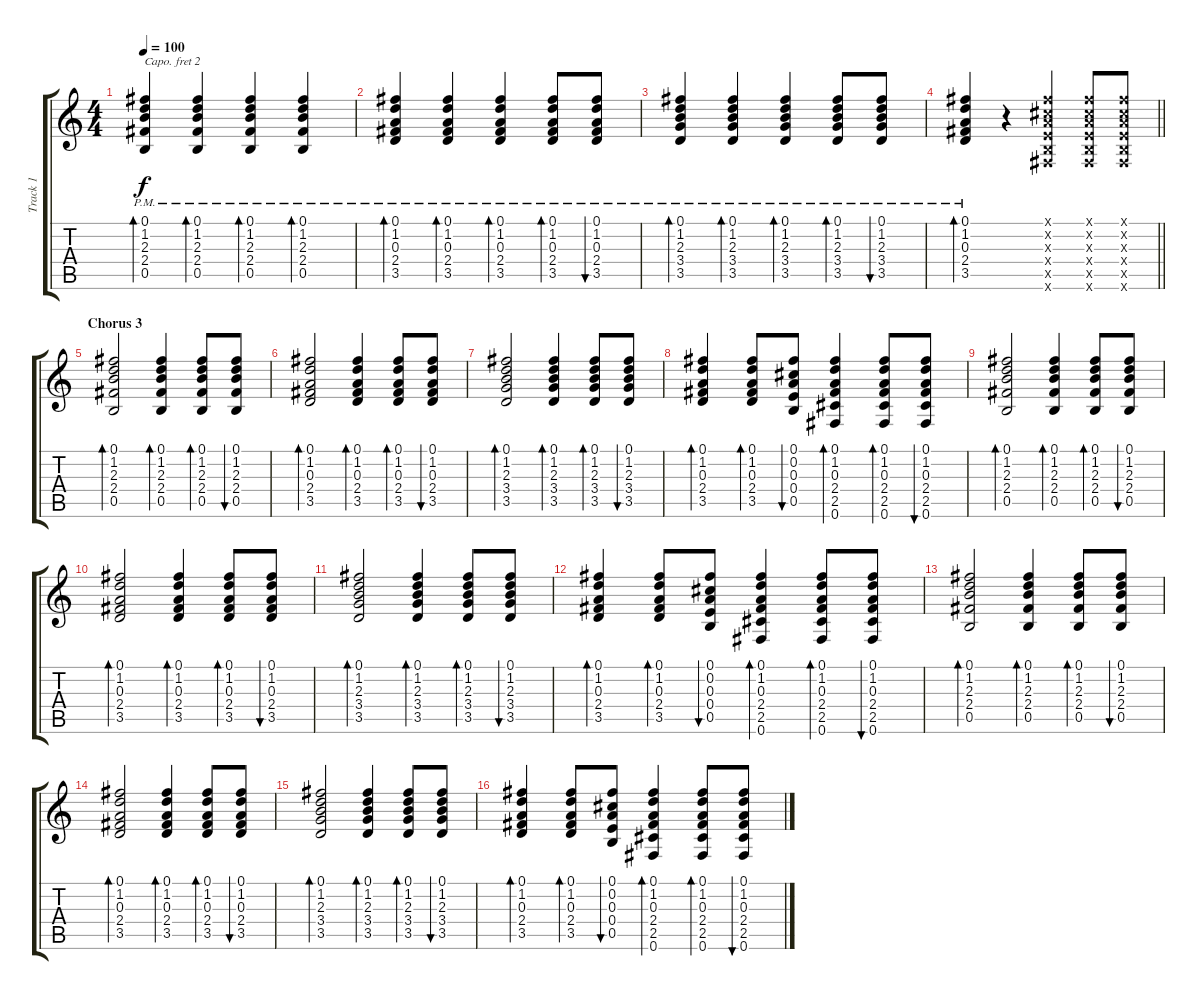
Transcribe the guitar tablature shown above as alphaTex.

\track ("Track 1" "Track 1") {instrument acousticguitarsteel}
\staff {score tabs}
\capo 2
\tuning (E4 B3 G3 D3 A2 E2) {hide}
\ts (4 4)
\tempo 100
\clef g2
\ks c
(0.1{pm} 1.2{pm} 2.3{pm} 2.4{pm} 0.5{pm}).4{bd 60 dy f} (0.1{pm} 1.2{pm} 2.3{pm} 2.4{pm} 0.5{pm}).4{bd 60} (0.1{pm} 1.2{pm} 2.3{pm} 2.4{pm} 0.5{pm}).4{bd 60} (0.1{pm} 1.2{pm} 2.3{pm} 2.4{pm} 0.5{pm}).4{bd 60} |
(0.1{pm} 1.2{pm} 0.3{pm} 2.4{pm} 3.5{pm}).4{bd 60} (0.1{pm} 1.2{pm} 0.3{pm} 2.4{pm} 3.5{pm}).4{bd 60} (0.1{pm} 1.2{pm} 0.3{pm} 2.4{pm} 3.5{pm}).4{bd 60} (0.1{pm} 1.2{pm} 0.3{pm} 2.4{pm} 3.5{pm}).8{bd 60} (0.1{pm} 1.2{pm} 0.3{pm} 2.4{pm} 3.5{pm}).8{bu 60} |
(0.1{pm} 1.2{pm} 2.3{pm} 3.4{pm} 3.5{pm}).4{bd 60} (0.1{pm} 1.2{pm} 2.3{pm} 3.4{pm} 3.5{pm}).4{bd 60} (0.1{pm} 1.2{pm} 2.3{pm} 3.4{pm} 3.5{pm}).4{bd 60} (0.1{pm} 1.2{pm} 2.3{pm} 3.4{pm} 3.5{pm}).8{bd 60} (0.1{pm} 1.2{pm} 2.3{pm} 3.4{pm} 3.5{pm}).8{bu 60} |
\barLineRight lightlight
(0.1{pm} 1.2{pm} 0.3{pm} 2.4{pm} 3.5{pm}).4{bd 60} r.4 (0.1{x} 0.2{x} 0.3{x} 0.4{x} 0.5{x} 0.6{x}).4 (0.1{x} 0.2{x} 0.3{x} 0.4{x} 0.5{x} 0.6{x}).8 (0.1{x} 0.2{x} 0.3{x} 0.4{x} 0.5{x} 0.6{x}).8 |
\section ("" "Chorus 3")
(0.1 1.2 2.3 2.4 0.5).2{bd 60} (0.1 1.2 2.3 2.4 0.5).4{bd 60} (0.1 1.2 2.3 2.4 0.5).8{bd 60} (0.1 1.2 2.3 2.4 0.5).8{bu 60} |
(0.1 1.2 0.3 2.4 3.5).2{bd 60} (0.1 1.2 0.3 2.4 3.5).4{bd 60} (0.1 1.2 0.3 2.4 3.5).8{bd 60} (0.1 1.2 0.3 2.4 3.5).8{bu 60} |
(0.1 1.2 2.3 3.4 3.5).2{bd 60} (0.1 1.2 2.3 3.4 3.5).4{bd 60} (0.1 1.2 2.3 3.4 3.5).8{bd 60} (0.1 1.2 2.3 3.4 3.5).8{bu 60} |
(0.1 1.2 0.3 2.4 3.5).4{bd 60} (0.1 1.2 0.3 2.4 3.5).8{bd 60} (0.1 0.2 0.3 0.4 0.5).8{bu 60} (0.1 1.2 0.3 2.4 2.5 0.6).4{bd 60} (0.1 1.2 0.3 2.4 2.5 0.6).8{bd 60} (0.1 1.2 0.3 2.4 2.5 0.6).8{bu 60} |
(0.1 1.2 2.3 2.4 0.5).2{bd 60} (0.1 1.2 2.3 2.4 0.5).4{bd 60} (0.1 1.2 2.3 2.4 0.5).8{bd 60} (0.1 1.2 2.3 2.4 0.5).8{bu 60} |
(0.1 1.2 0.3 2.4 3.5).2{bd 60} (0.1 1.2 0.3 2.4 3.5).4{bd 60} (0.1 1.2 0.3 2.4 3.5).8{bd 60} (0.1 1.2 0.3 2.4 3.5).8{bu 60} |
(0.1 1.2 2.3 3.4 3.5).2{bd 60} (0.1 1.2 2.3 3.4 3.5).4{bd 60} (0.1 1.2 2.3 3.4 3.5).8{bd 60} (0.1 1.2 2.3 3.4 3.5).8{bu 60} |
(0.1 1.2 0.3 2.4 3.5).4{bd 60} (0.1 1.2 0.3 2.4 3.5).8{bd 60} (0.1 0.2 0.3 0.4 0.5).8{bu 60} (0.1 1.2 0.3 2.4 2.5 0.6).4{bd 60} (0.1 1.2 0.3 2.4 2.5 0.6).8{bd 60} (0.1 1.2 0.3 2.4 2.5 0.6).8{bu 60} |
(0.1 1.2 2.3 2.4 0.5).2{bd 60} (0.1 1.2 2.3 2.4 0.5).4{bd 60} (0.1 1.2 2.3 2.4 0.5).8{bd 60} (0.1 1.2 2.3 2.4 0.5).8{bu 60} |
(0.1 1.2 0.3 2.4 3.5).2{bd 60} (0.1 1.2 0.3 2.4 3.5).4{bd 60} (0.1 1.2 0.3 2.4 3.5).8{bd 60} (0.1 1.2 0.3 2.4 3.5).8{bu 60} |
(0.1 1.2 2.3 3.4 3.5).2{bd 60} (0.1 1.2 2.3 3.4 3.5).4{bd 60} (0.1 1.2 2.3 3.4 3.5).8{bd 60} (0.1 1.2 2.3 3.4 3.5).8{bu 60} |
(0.1 1.2 0.3 2.4 3.5).4{bd 60} (0.1 1.2 0.3 2.4 3.5).8{bd 60} (0.1 0.2 0.3 0.4 0.5).8{bu 60} (0.1 1.2 0.3 2.4 2.5 0.6).4{bd 60} (0.1 1.2 0.3 2.4 2.5 0.6).8{bd 60} (0.1 1.2 0.3 2.4 2.5 0.6).8{bu 60}
